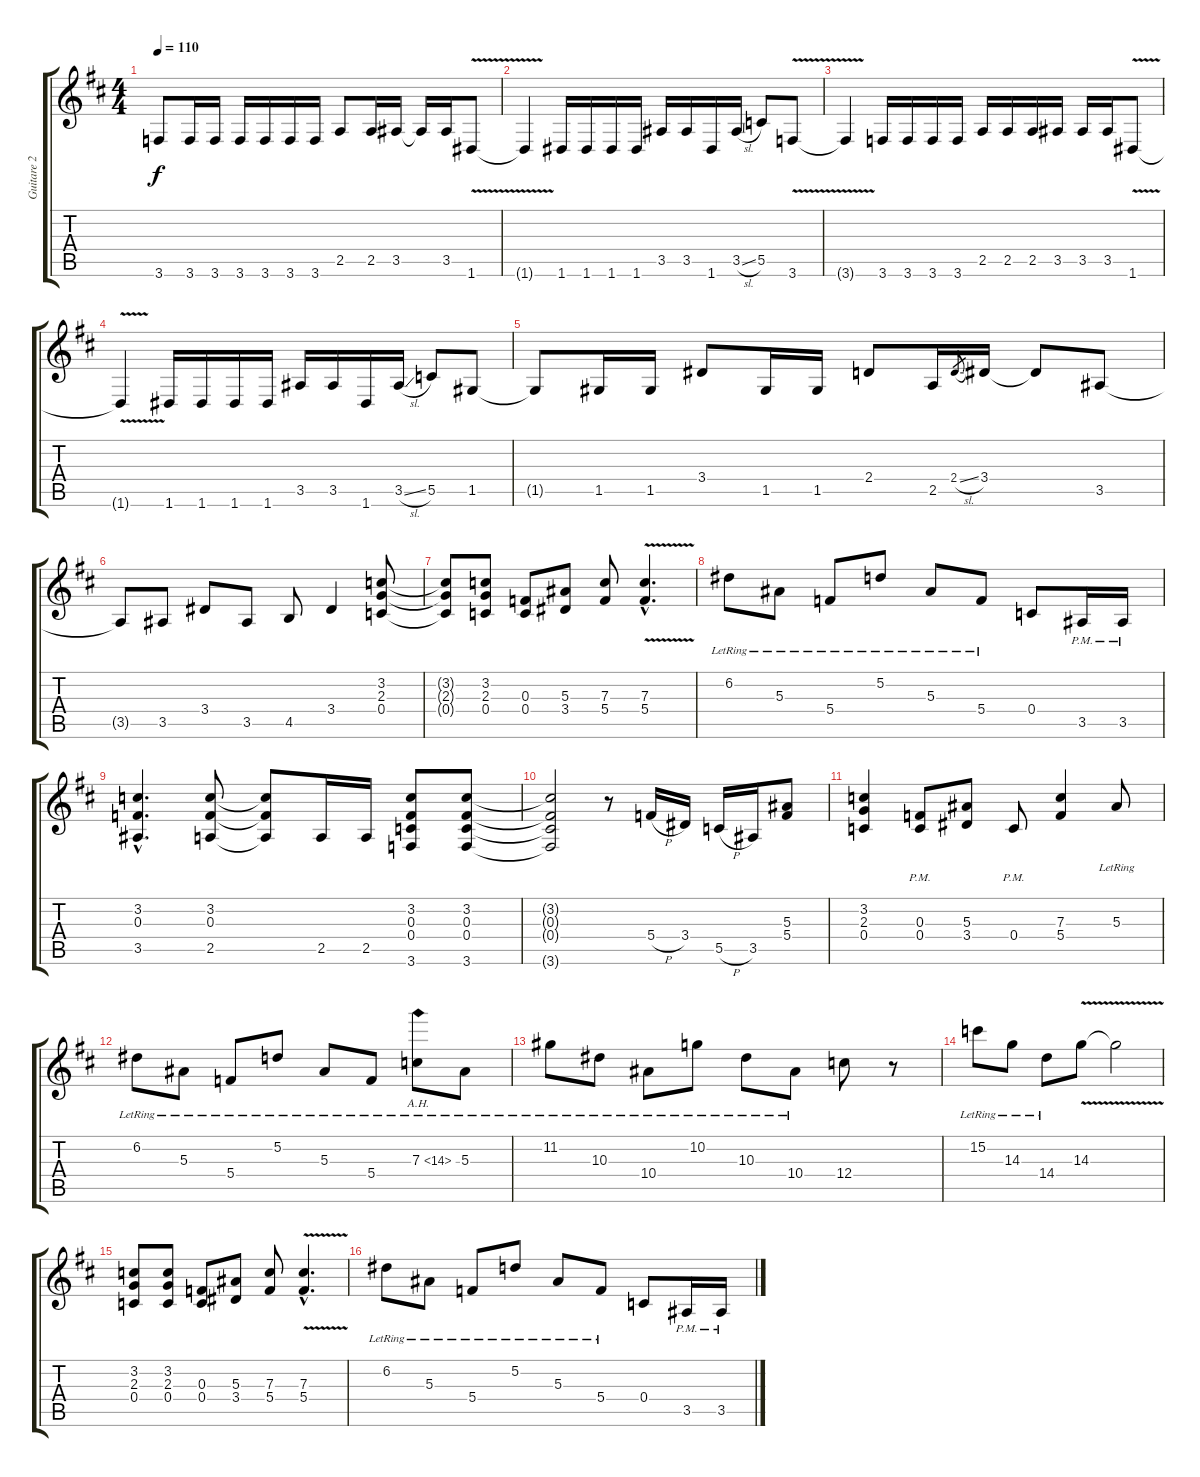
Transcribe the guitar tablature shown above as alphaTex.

\track ("Guitare 2" "Guitare 2") {instrument distortionguitar}
\staff {score tabs}
\tuning (D4 A3 F3 C3 G2 D2) {hide}
\ts (4 4)
\tempo 110
\clef g2
\ks d
3.6.8{dy f} 3.6.16 3.6.16 3.6.16 3.6.16 3.6.16 3.6.16 2.5.8 2.5.16 3.5.16 3.5{t}.16 3.5.16 1.6{v}.8 |
1.6{t}.4 1.6.16 1.6.16 1.6.16 1.6.16 3.5.16 3.5.16 1.6.16 3.5{sl}.16 5.5.8 3.6{v}.8 |
3.6{t}.4 3.6.16 3.6.16 3.6.16 3.6.16 2.5.16 2.5.16 2.5.16 3.5.16 3.5.16 3.5.16 1.6{v}.8 |
1.6{t}.4 1.6.16 1.6.16 1.6.16 1.6.16 3.5.16 3.5.16 1.6.16 3.5{sl}.16 5.5.8 1.5.8 |
1.5{t}.8 1.5.16 1.5.16 3.4.8 1.5.16 1.5.16 2.4.8 2.5.16 2.4{sl}.8{gr} 3.4.16 3.4{t}.8 3.5.8 |
3.5{t}.8 3.5.8 3.4.8 3.5.8 4.5.8 3.4.4 (3.2 2.3 0.4).8 |
(3.2{t} 2.3{t} 0.4{t}).8 (3.2 2.3 0.4).8 (0.3 0.4).8 (5.3 3.4).8 (7.3 5.4).8 (7.3{v hac} 5.4{v hac}).4{d} |
6.2{lr}.8 5.3{lr}.8 5.4{lr}.8 5.2{lr}.8 5.3{lr}.8 5.4{lr}.8 0.4.8 3.5{pm}.16 3.5{pm}.16 |
(3.2{hac} 0.3{hac} 3.5{hac}).4{d} (3.2 0.3 2.5).8 (3.2{t} 0.3{t} 2.5{t}).8 2.5.16 2.5.16 (3.2 0.3 0.4 3.6).8 (3.2 0.3 0.4 3.6).8 |
(3.2{t} 0.3{t} 0.4{t} 3.6{t}).2 r.8 5.4{h}.16 3.4.16 5.5{h}.16 3.5.16 (5.3 5.4).8 |
(3.2 2.3 0.4).4 (0.3{pm} 0.4{pm}).8 (5.3 3.4).8 0.4{pm}.8 (7.3 5.4).4 5.3{lr}.8 |
6.2{lr}.8 5.3{lr}.8 5.4{lr}.8 5.2{lr}.8 5.3{lr}.8 5.4{lr}.8 7.3{ah 7 lr}.8 5.3{lr}.8 |
11.2{lr}.8 10.3{lr}.8 10.4{lr}.8 10.2{lr}.8 10.3{lr}.8 10.4{lr}.8 12.4.8 r.8 |
15.2{lr}.8 14.3{lr}.8 14.4{lr}.8 14.3{v}.8 14.3{t}.2 |
(3.2 2.3 0.4).8 (3.2 2.3 0.4).8 (0.3 0.4).8 (5.3 3.4).8 (7.3 5.4).8 (7.3{v hac} 5.4{v hac}).4{d} |
6.2{lr}.8 5.3{lr}.8 5.4{lr}.8 5.2{lr}.8 5.3{lr}.8 5.4{lr}.8 0.4.8 3.5{pm}.16 3.5{pm}.16
